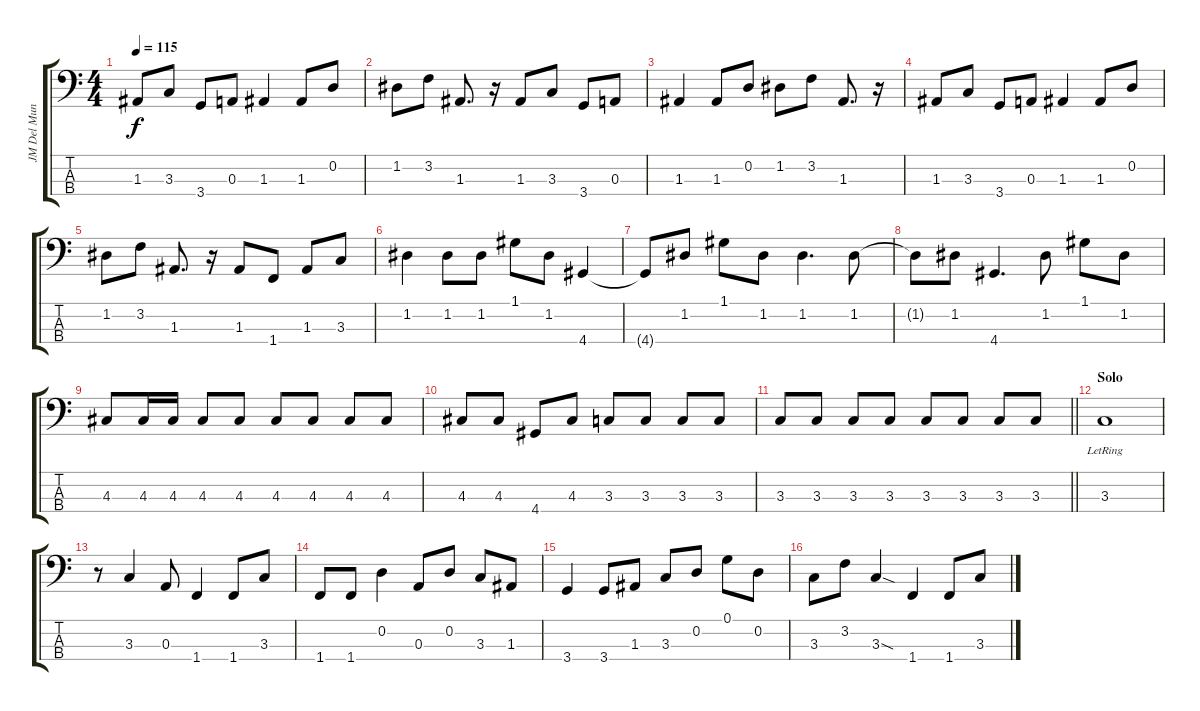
\track ("JM Del Mundo(Bass)" "JM Del Mun") {instrument electricbassfinger}
\staff {score tabs}
\tuning (G2 D2 A1 E1) {hide}
\ts (4 4)
\tempo 115
\clef f4
\ks c
1.3.8{dy f} 3.3.8 3.4.8 0.3.8 1.3.4 1.3.8 0.2.8 |
1.2.8 3.2.8 1.3.8{d} r.16 1.3.8 3.3.8 3.4.8 0.3.8 |
1.3.4 1.3.8 0.2.8 1.2.8 3.2.8 1.3.8{d} r.16 |
1.3.8 3.3.8 3.4.8 0.3.8 1.3.4 1.3.8 0.2.8 |
1.2.8 3.2.8 1.3.8{d} r.16 1.3.8 1.4.8 1.3.8 3.3.8 |
1.2.4{instrument electricbassfinger} 1.2.8{instrument electricbassfinger} 1.2.8 1.1.8 1.2.8 4.4.4 |
4.4{t}.8 1.2.8 1.1.8 1.2.8 1.2.4{d instrument electricbassfinger} 1.2.8{instrument electricbassfinger} |
1.2{t}.8 1.2.8{instrument electricbassfinger} 4.4.4{d} 1.2.8 1.1.8 1.2.8 |
4.3.8{volume 13 instrument electricbassfinger} 4.3.16 4.3.16 4.3.8 4.3.8 4.3.8 4.3.8 4.3.8 4.3.8 |
4.3.8 4.3.8 4.4.8 4.3.8 3.3.8 3.3.8 3.3.8 3.3.8 |
\barLineRight lightlight
3.3.8 3.3.8 3.3.8 3.3.8 3.3.8 3.3.8 3.3.8 3.3.8 |
\section ("" "Solo")
3.3{lr}.1 |
r.8 3.3.4 0.3.8 1.4.4 1.4.8 3.3.8 |
1.4.8 1.4.8 0.2.4 0.3.8 0.2.8 3.3.8 1.3.8 |
3.4.4 3.4.8 1.3.8 3.3.8 0.2.8 0.1.8 0.2.8 |
3.3.8 3.2.8 3.3{sod}.4 1.4.4 1.4.8 3.3.8
